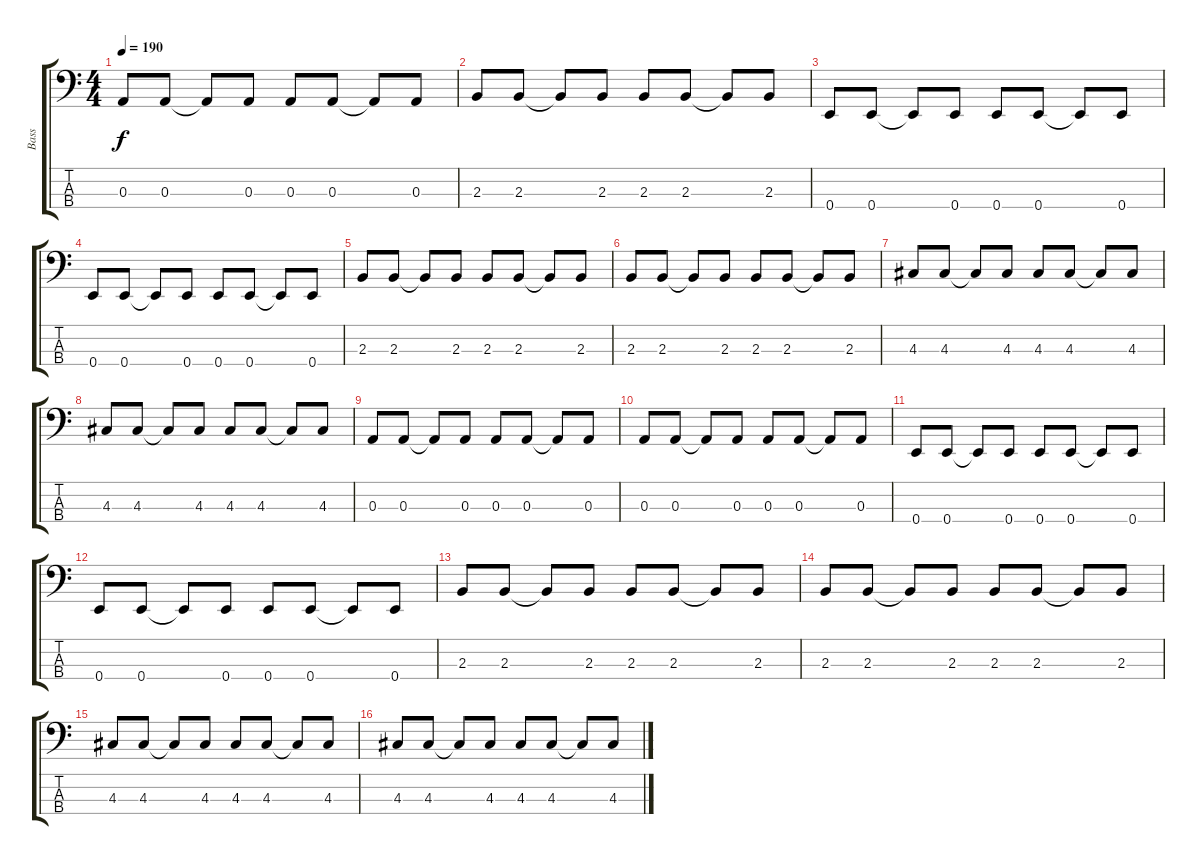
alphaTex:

\track ("Bass" "Bass") {instrument electricbasspick}
\staff {score tabs}
\tuning (G2 D2 A1 E1) {hide}
\ts (4 4)
\tempo 190
\clef f4
\ks c
0.3.8{dy f} 0.3.8 0.3{t}.8 0.3.8 0.3.8 0.3.8 0.3{t}.8 0.3.8 |
2.3.8 2.3.8 2.3{t}.8 2.3.8 2.3.8 2.3.8 2.3{t}.8 2.3.8 |
0.4.8 0.4.8 0.4{t}.8 0.4.8 0.4.8 0.4.8 0.4{t}.8 0.4.8 |
0.4.8 0.4.8 0.4{t}.8 0.4.8 0.4.8 0.4.8 0.4{t}.8 0.4.8 |
2.3.8 2.3.8 2.3{t}.8 2.3.8 2.3.8 2.3.8 2.3{t}.8 2.3.8 |
2.3.8 2.3.8 2.3{t}.8 2.3.8 2.3.8 2.3.8 2.3{t}.8 2.3.8 |
4.3.8 4.3.8 4.3{t}.8 4.3.8 4.3.8 4.3.8 4.3{t}.8 4.3.8 |
4.3.8 4.3.8 4.3{t}.8 4.3.8 4.3.8 4.3.8 4.3{t}.8 4.3.8 |
0.3.8 0.3.8 0.3{t}.8 0.3.8 0.3.8 0.3.8 0.3{t}.8 0.3.8 |
0.3.8 0.3.8 0.3{t}.8 0.3.8 0.3.8 0.3.8 0.3{t}.8 0.3.8 |
0.4.8 0.4.8 0.4{t}.8 0.4.8 0.4.8 0.4.8 0.4{t}.8 0.4.8 |
0.4.8 0.4.8 0.4{t}.8 0.4.8 0.4.8 0.4.8 0.4{t}.8 0.4.8 |
2.3.8 2.3.8 2.3{t}.8 2.3.8 2.3.8 2.3.8 2.3{t}.8 2.3.8 |
2.3.8 2.3.8 2.3{t}.8 2.3.8 2.3.8 2.3.8 2.3{t}.8 2.3.8 |
4.3.8 4.3.8 4.3{t}.8 4.3.8 4.3.8 4.3.8 4.3{t}.8 4.3.8 |
4.3.8 4.3.8 4.3{t}.8 4.3.8 4.3.8 4.3.8 4.3{t}.8 4.3.8
